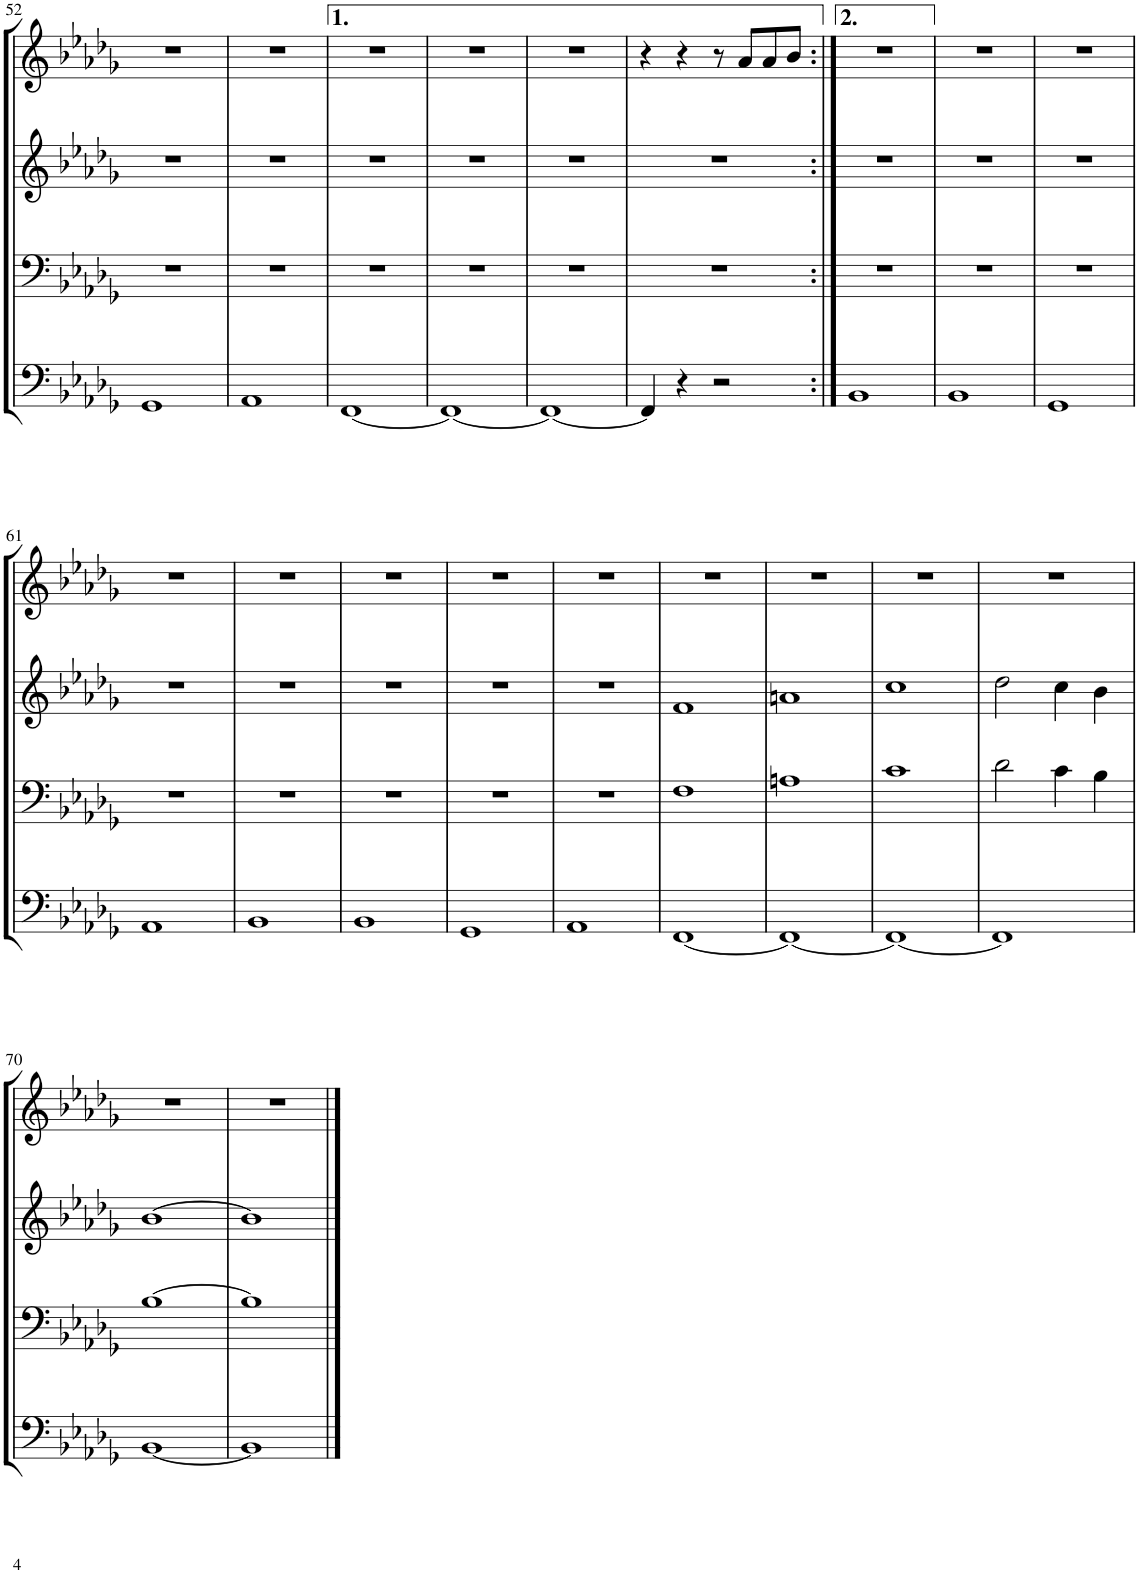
**kern	**kern	**kern	**kern
*part4	*part3	*part2	*part1
*staff4	*staff3	*staff2	*staff1
*I"Tuba	*I"Trombone	*I"Bb Trumpet 2	*I"Bb Trumpet 1
*I'Tba	*I'Trb	*I'Tpt	*I'Tpt
!!LO:PB:g=z
*clefF4	*clefF4	*clefG2	*clefG2
*	*	*ITrd1c2	*ITrd1c2
*k[b-e-a-d-g-]	*k[b-e-a-d-g-]	*k[b-e-a-d-g-]	*k[b-e-a-d-g-]
*M4/4	*M4/4	*M4/4	*M4/4
=52	=52	=52	=52
1GG-	1r	1r	1r
=53	=53	=53	=53
1AA-	1r	1r	1r
=54	=54	=54	=54
[1FF	1r	1r	1r
=55	=55	=55	=55
1FF_	1r	1r	1r
=56	=56	=56	=56
1FF_	1r	1r	1r
=57	=57	=57	=57
4FF/]	1r	1r	4r
4r	.	.	4r
2r	.	.	8r
.	.	.	8a-/L
.	.	.	8a-/
.	.	.	8b-/J
=58:|!	=58:|!	=58:|!	=58:|!
1BB-	1r	1r	1r
=59	=59	=59	=59
1BB-	1r	1r	1r
=60	=60	=60	=60
1GG-	1r	1r	1r
!!LO:LB:g=z
=61	=61	=61	=61
1AA-	1r	1r	1r
=62	=62	=62	=62
1BB-	1r	1r	1r
=63	=63	=63	=63
1BB-	1r	1r	1r
=64	=64	=64	=64
1GG-	1r	1r	1r
=65	=65	=65	=65
1AA-	1r	1r	1r
=66	=66	=66	=66
[1FF	1F	1f	1r
=67	=67	=67	=67
1FF_	1An	1an	1r
=68	=68	=68	=68
1FF_	1c	1cc	1r
=69	=69	=69	=69
1FF]	2d-\	2dd-\	1r
.	4c\	4cc\	.
.	4B-\	4b-\	.
!!LO:LB:g=z
=70	=70	=70	=70
[1BB-	[1B-	[1b-	1r
=71	=71	=71	=71
1BB-]	1B-]	1b-]	1r
==	==	==	==
*-	*-	*-	*-
